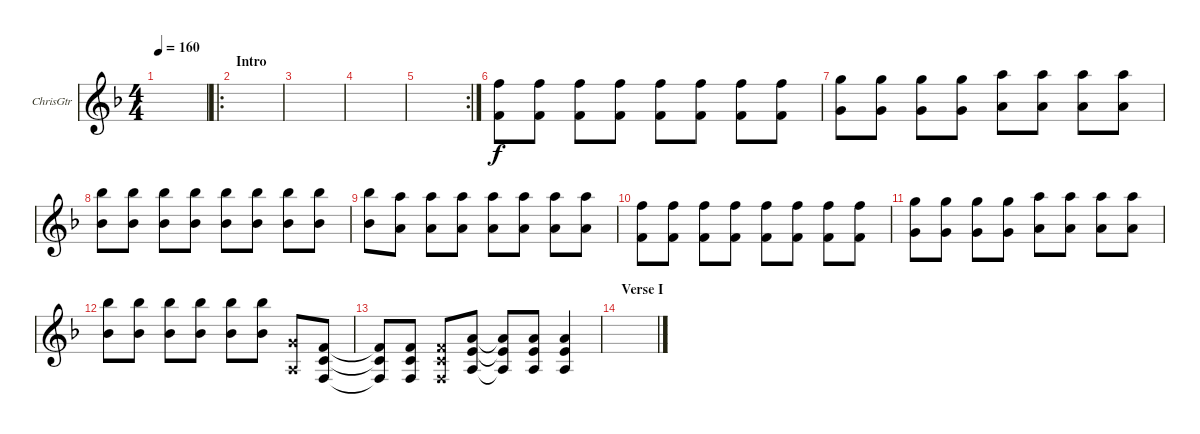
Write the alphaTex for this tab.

\defaultSystemsLayout 4
\bracketExtendMode groupsimilarinstruments
\firstSystemTrackNameOrientation horizontal
\otherSystemsTrackNameOrientation horizontal
\track ("Lead Guitar II" "ChrisGtr") {instrument distortionguitar}
\staff {score}
\tuning (E4 B3 G3 D3 A2 D2)
\ts (4 4)
\tempo 160
\clef g2
\ks dminor
|
\ro
\section ("" "Intro")
|
|
|
\rc 2
|
(8.5 10.3).8 (8.5 10.3).8 (8.5 10.3).8 (8.5 10.3).8 (8.5 10.3).8 (8.5 10.3).8 (8.5 10.3).8 (8.5 10.3).8 |
(10.5 12.3).8 (10.5 12.3).8 (10.5 12.3).8 (10.5 12.3).8 (12.5 14.3).8 (12.5 14.3).8 (12.5 14.3).8 (12.5 14.3).8 |
(13.5 15.3).8 (13.5 15.3).8 (13.5 15.3).8 (13.5 15.3).8 (13.5 15.3).8 (13.5 15.3).8 (13.5 15.3).8 (13.5 15.3).8 |
(13.5 15.3).8 (12.5 14.3).8 (12.5 14.3).8 (12.5 14.3).8 (12.5 14.3).8 (12.5 14.3).8 (12.5 14.3).8 (12.5 14.3).8 |
(8.5 10.3).8 (8.5 10.3).8 (8.5 10.3).8 (8.5 10.3).8 (8.5 10.3).8 (8.5 10.3).8 (8.5 10.3).8 (8.5 10.3).8 |
(10.5 12.3).8 (10.5 12.3).8 (10.5 12.3).8 (10.5 12.3).8 (12.5 14.3).8 (12.5 14.3).8 (12.5 14.3).8 (12.5 14.3).8 |
(13.5 15.3).8 (13.5 15.3).8 (13.5 15.3).8 (13.5 15.3).8 (13.5 15.3).8 (13.5 15.3).8 (0.5{x} 0.3{x}).8 (3.6 3.5 3.4).8 |
(3.6{t} 3.5{t} 3.4{t}).8 (3.4 3.5 3.6).8 (3.6{x} 3.5{x} 3.4{x}).8 (7.6 7.5 7.4).8 (7.4{t} 7.5{t} 7.6{t}).8 (7.4 7.6 7.5).8 (7.5 7.6 7.4).4 |
\section ("" "Verse I")
